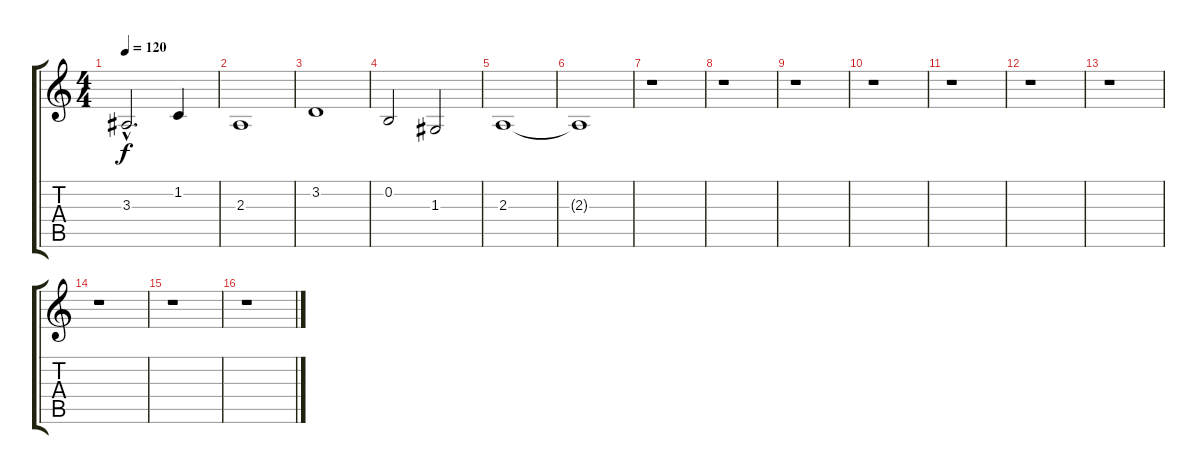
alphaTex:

\track "" {instrument choiraahs}
\staff {score tabs}
\tuning (E4 B3 G3 D3 A2 E2) {hide}
\ts (4 4)
\tempo 120
\clef g2
\ks c
3.3{hac}.2{d dy f} 1.2.4 |
2.3.1 |
3.2.1 |
0.2.2 1.3.2 |
2.3.1 |
2.3{t}.1 |
r.1 |
r.1 |
r.1 |
r.1 |
r.1 |
r.1 |
r.1 |
r.1 |
r.1 |
r.1
